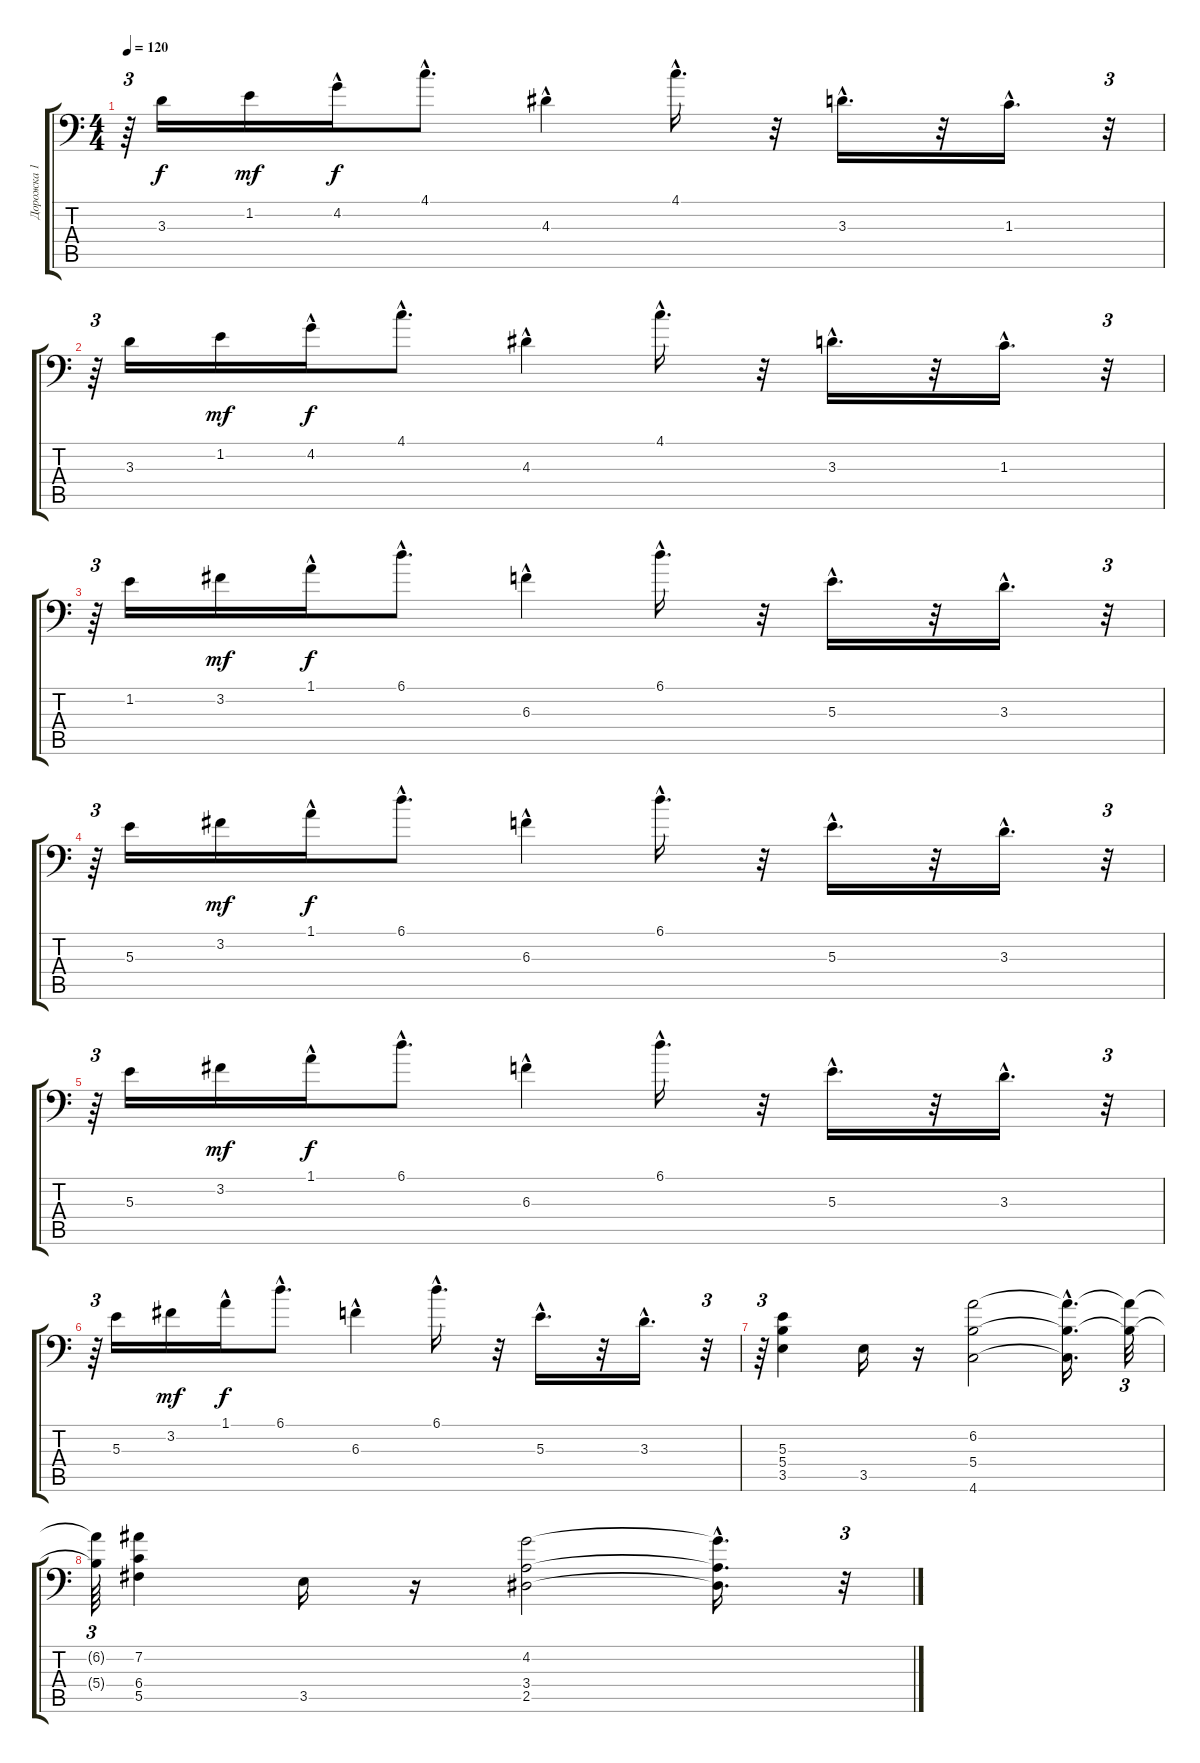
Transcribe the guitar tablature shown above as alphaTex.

\track ("Дорожка 1" "Дорожка 1") {instrument distortionguitar}
\staff {score tabs}
\tuning (Ab3 Eb3 B2 Gb2 Db2 Ab1) {hide}
\ts (4 4)
\tempo 120
\clef f4
\ks c
r.64{tu (3 2) dy f} 3.3.16 1.2.16{dy mf} 4.2{hac}.16{dy f} 4.1{hac}.8{d} 4.3{hac}.4 4.1{hac}.16{d} r.32 3.3{hac}.16{d} r.32 1.3{hac}.16{d} r.32{tu (3 2)} |
r.64{tu (3 2)} 3.3.16 1.2.16{dy mf} 4.2{hac}.16{dy f} 4.1{hac}.8{d} 4.3{hac}.4 4.1{hac}.16{d} r.32 3.3{hac}.16{d} r.32 1.3{hac}.16{d} r.32{tu (3 2)} |
r.64{tu (3 2)} 1.2.16 3.2.16{dy mf} 1.1{hac}.16{dy f} 6.1{hac}.8{d} 6.3{hac}.4 6.1{hac}.16{d} r.32 5.3{hac}.16{d} r.32 3.3{hac}.16{d} r.32{tu (3 2)} |
r.64{tu (3 2)} 5.3.16 3.2.16{dy mf} 1.1{hac}.16{dy f} 6.1{hac}.8{d} 6.3{hac}.4 6.1{hac}.16{d} r.32 5.3{hac}.16{d} r.32 3.3{hac}.16{d} r.32{tu (3 2)} |
r.64{tu (3 2)} 5.3.16 3.2.16{dy mf} 1.1{hac}.16{dy f} 6.1{hac}.8{d} 6.3{hac}.4 6.1{hac}.16{d} r.32 5.3{hac}.16{d} r.32 3.3{hac}.16{d} r.32{tu (3 2)} |
r.64{tu (3 2)} 5.3.16 3.2.16{dy mf} 1.1{hac}.16{dy f} 6.1{hac}.8{d} 6.3{hac}.4 6.1{hac}.16{d} r.32 5.3{hac}.16{d} r.32 3.3{hac}.16{d} r.32{tu (3 2)} |
r.64{tu (3 2)} (5.3 5.4 3.5).4 3.5.16 r.16 (6.2 5.4 4.6).2 (6.2{hac t} 5.4{hac t} 4.6{hac t}).16{d} (6.2{t} 5.4{t}).32{tu (3 2)} |
(6.2{t} 5.4{t}).64{tu (3 2)} (7.2 6.4 5.5).4 3.5.16 r.16 (4.2 3.4 2.5).2 (4.2{hac t} 3.4{hac t} 2.5{hac t}).16{d} r.32{tu (3 2)}
